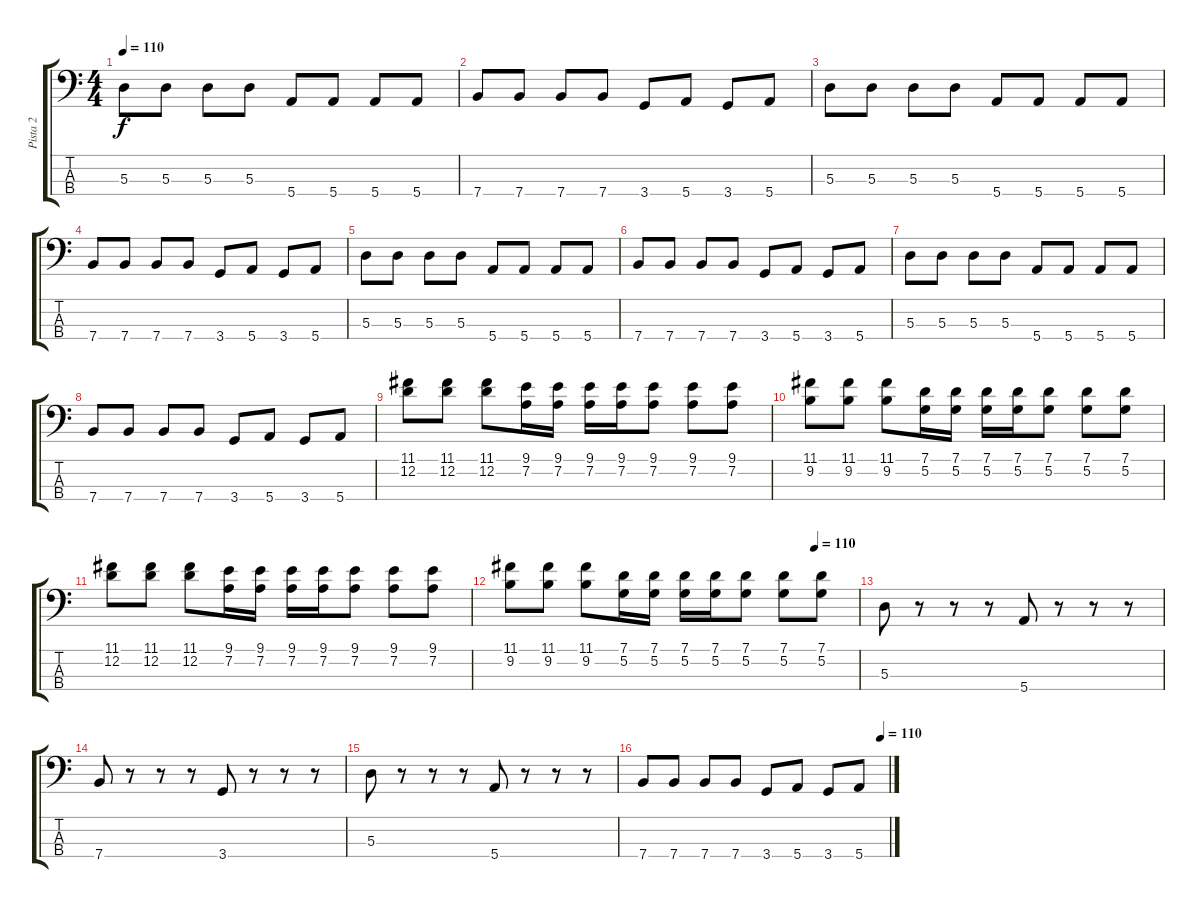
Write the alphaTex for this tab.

\track ("Pista 2" "Pista 2") {instrument electricbasspick}
\staff {score tabs}
\tuning (G2 D2 A1 E1) {hide}
\ts (4 4)
\tempo 110
\clef f4
\ks c
5.3.8{dy f} 5.3.8 5.3.8 5.3.8 5.4.8 5.4.8 5.4.8 5.4.8 |
7.4.8 7.4.8 7.4.8 7.4.8 3.4.8 5.4.8 3.4.8 5.4.8 |
5.3.8 5.3.8 5.3.8 5.3.8 5.4.8 5.4.8 5.4.8 5.4.8 |
7.4.8 7.4.8 7.4.8 7.4.8 3.4.8 5.4.8 3.4.8 5.4.8 |
5.3.8 5.3.8 5.3.8 5.3.8 5.4.8 5.4.8 5.4.8 5.4.8 |
7.4.8 7.4.8 7.4.8 7.4.8 3.4.8 5.4.8 3.4.8 5.4.8 |
5.3.8 5.3.8 5.3.8 5.3.8 5.4.8 5.4.8 5.4.8 5.4.8 |
7.4.8 7.4.8 7.4.8 7.4.8 3.4.8 5.4.8 3.4.8 5.4.8 |
(11.1 12.2).8 (11.1 12.2).8 (11.1 12.2).8 (9.1 7.2).16 (9.1 7.2).16 (9.1 7.2).16 (9.1 7.2).16 (9.1 7.2).8 (9.1 7.2).8 (9.1 7.2).8 |
(11.1 9.2).8 (11.1 9.2).8 (11.1 9.2).8 (7.1 5.2).16 (7.1 5.2).16 (7.1 5.2).16 (7.1 5.2).16 (7.1 5.2).8 (7.1 5.2).8 (7.1 5.2).8 |
(11.1 12.2).8 (11.1 12.2).8 (11.1 12.2).8 (9.1 7.2).16 (9.1 7.2).16 (9.1 7.2).16 (9.1 7.2).16 (9.1 7.2).8 (9.1 7.2).8 (9.1 7.2).8 |
\tempo (110 0.875)
(11.1 9.2).8 (11.1 9.2).8 (11.1 9.2).8 (7.1 5.2).16 (7.1 5.2).16 (7.1 5.2).16 (7.1 5.2).16 (7.1 5.2).8 (7.1 5.2).8 (7.1 5.2).8 |
5.3.8 r.8 r.8 r.8 5.4.8 r.8 r.8 r.8 |
7.4.8 r.8 r.8 r.8 3.4.8 r.8 r.8 r.8 |
5.3.8 r.8 r.8 r.8 5.4.8 r.8 r.8 r.8 |
\tempo (110 0.96875)
7.4.8 7.4.8 7.4.8 7.4.8 3.4.8 5.4.8 3.4.8 5.4.8
